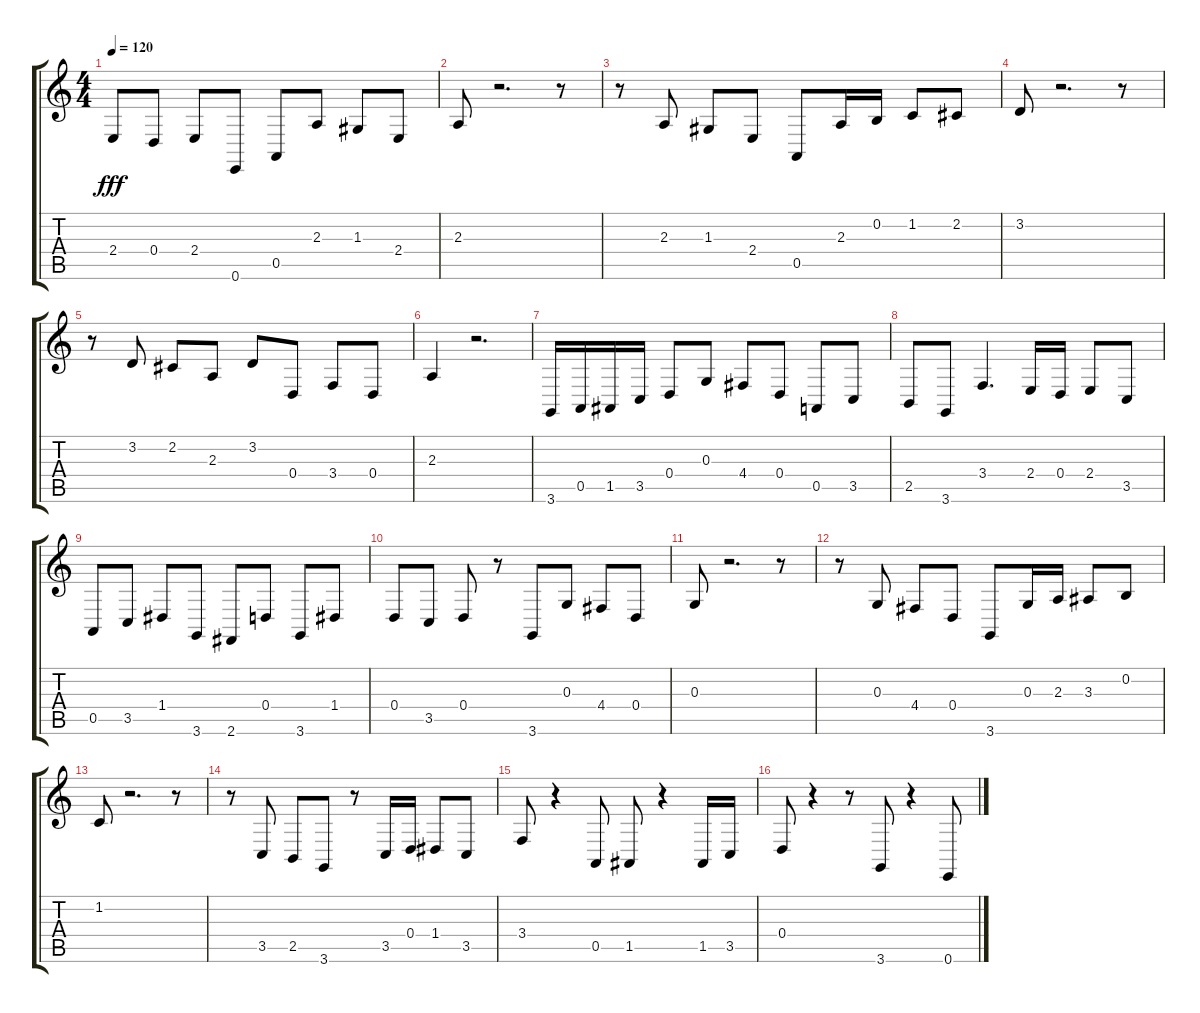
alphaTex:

\track "" {instrument harpsichord}
\staff {score tabs}
\tuning (E4 B3 G3 D3 A2 E2) {hide}
\ts (4 4)
\tempo 120
\clef g2
\ks c
2.4.8{dy fff} 0.4.8 2.4.8 0.6.8 0.5.8 2.3.8 1.3.8 2.4.8 |
2.3.8 r.2{d} r.8 |
r.8 2.3.8 1.3.8 2.4.8 0.5.8 2.3.16 0.2.16 1.2.8 2.2.8 |
3.2.8 r.2{d} r.8 |
r.8 3.2.8 2.2.8 2.3.8 3.2.8 0.4.8 3.4.8 0.4.8 |
2.3.4 r.2{d} |
3.6.16 0.5.16 1.5.16 3.5.16 0.4.8 0.3.8 4.4.8 0.4.8 0.5.8 3.5.8 |
2.5.8 3.6.8 3.4.4{d} 2.4.16 0.4.16 2.4.8 3.5.8 |
0.5.8 3.5.8 1.4.8 3.6.8 2.6.8 0.4.8 3.6.8 1.4.8 |
0.4.8 3.5.8 0.4.8 r.8 3.6.8 0.3.8 4.4.8 0.4.8 |
0.3.8 r.2{d} r.8 |
r.8 0.3.8 4.4.8 0.4.8 3.6.8 0.3.16 2.3.16 3.3.8 0.2.8 |
1.2.8 r.2{d} r.8 |
r.8 3.5.8 2.5.8 3.6.8 r.8 3.5.16 0.4.16 1.4.8 3.5.8 |
3.4.8 r.4 0.5.8 1.5.8 r.4 1.5.16 3.5.16 |
0.4.8 r.4 r.8 3.6.8 r.4 0.6.8
